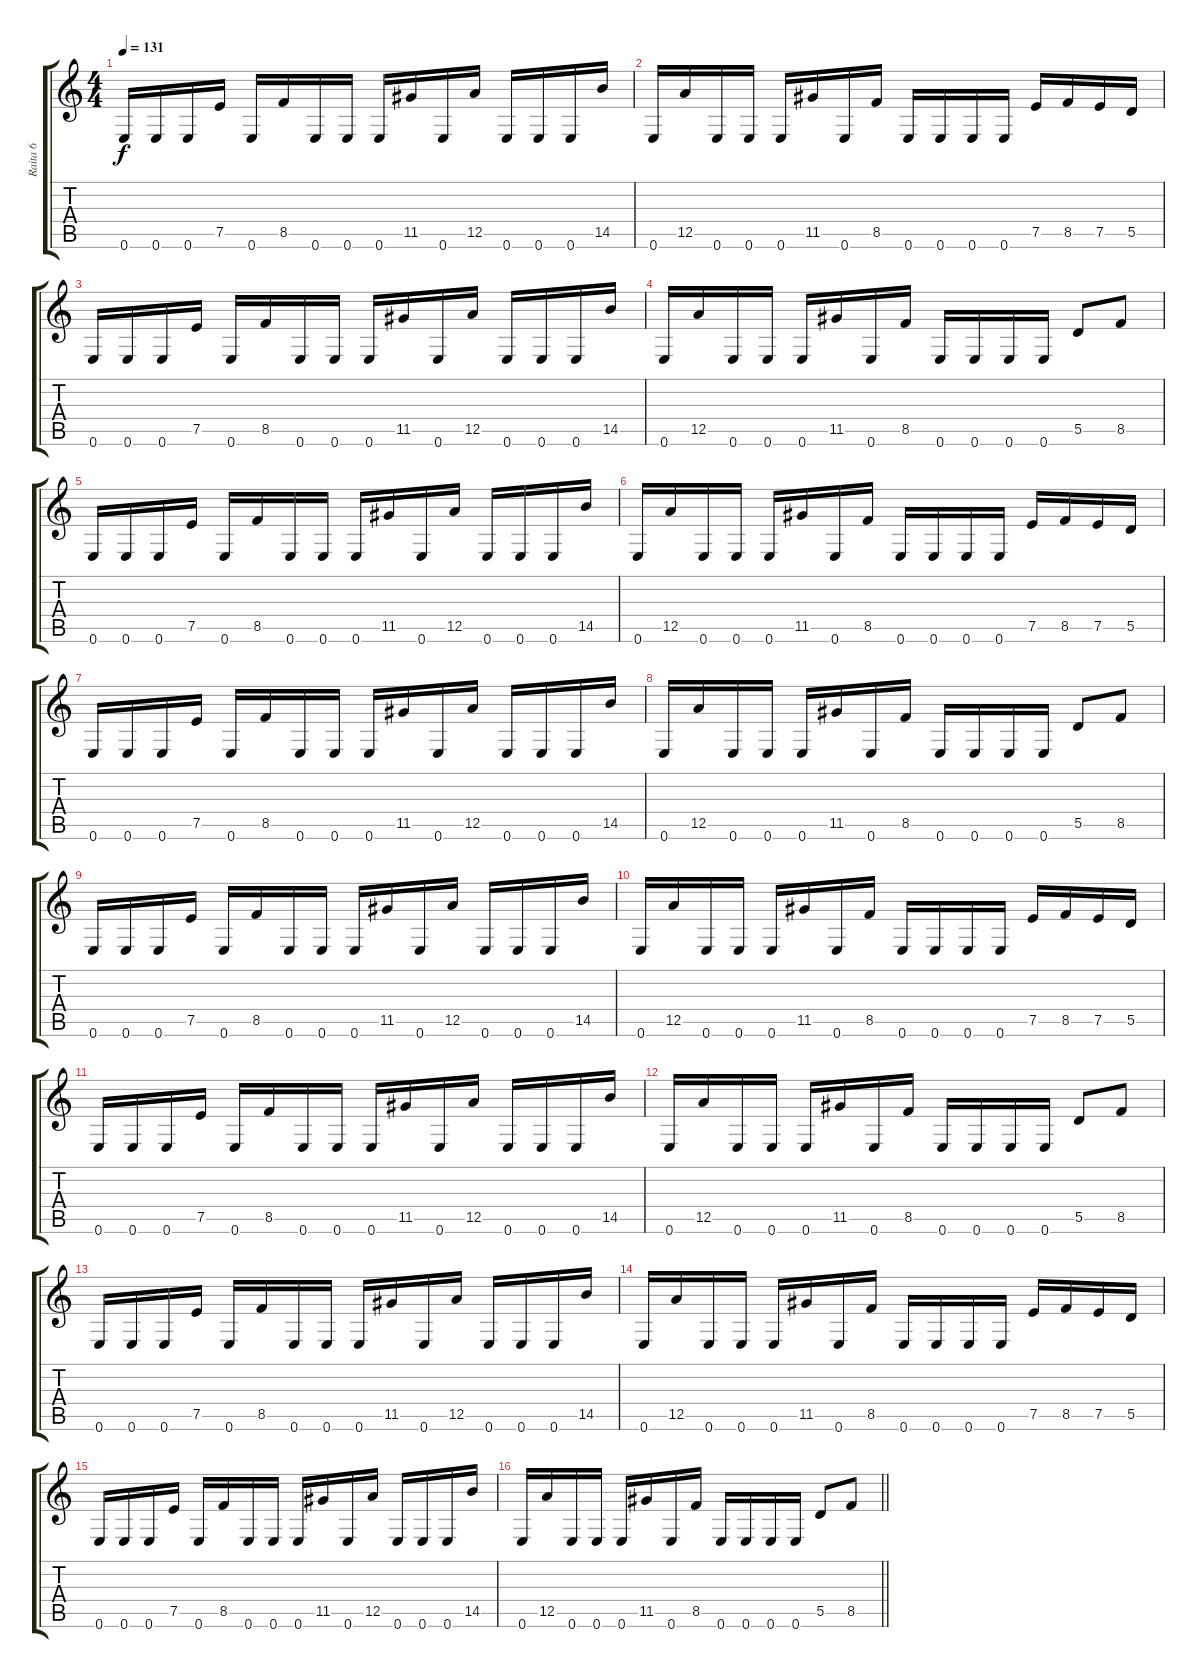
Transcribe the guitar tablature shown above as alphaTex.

\track ("Raita 6" "Raita 6") {instrument distortionguitar}
\staff {score tabs}
\tuning (E4 B3 G3 D3 A2 E2) {hide}
\ts (4 4)
\tempo 131
\clef g2
\ks c
0.6.16{dy f} 0.6.16 0.6.16 7.5.16 0.6.16 8.5.16 0.6.16 0.6.16 0.6.16 11.5.16 0.6.16 12.5.16 0.6.16 0.6.16 0.6.16 14.5.16 |
0.6.16 12.5.16 0.6.16 0.6.16 0.6.16 11.5.16 0.6.16 8.5.16 0.6.16 0.6.16 0.6.16 0.6.16 7.5.16 8.5.16 7.5.16 5.5.16 |
0.6.16 0.6.16 0.6.16 7.5.16 0.6.16 8.5.16 0.6.16 0.6.16 0.6.16 11.5.16 0.6.16 12.5.16 0.6.16 0.6.16 0.6.16 14.5.16 |
0.6.16 12.5.16 0.6.16 0.6.16 0.6.16 11.5.16 0.6.16 8.5.16 0.6.16 0.6.16 0.6.16 0.6.16 5.5.8 8.5.8 |
0.6.16 0.6.16 0.6.16 7.5.16 0.6.16 8.5.16 0.6.16 0.6.16 0.6.16 11.5.16 0.6.16 12.5.16 0.6.16 0.6.16 0.6.16 14.5.16 |
0.6.16 12.5.16 0.6.16 0.6.16 0.6.16 11.5.16 0.6.16 8.5.16 0.6.16 0.6.16 0.6.16 0.6.16 7.5.16 8.5.16 7.5.16 5.5.16 |
0.6.16 0.6.16 0.6.16 7.5.16 0.6.16 8.5.16 0.6.16 0.6.16 0.6.16 11.5.16 0.6.16 12.5.16 0.6.16 0.6.16 0.6.16 14.5.16 |
0.6.16 12.5.16 0.6.16 0.6.16 0.6.16 11.5.16 0.6.16 8.5.16 0.6.16 0.6.16 0.6.16 0.6.16 5.5.8 8.5.8 |
0.6.16 0.6.16 0.6.16 7.5.16 0.6.16 8.5.16 0.6.16 0.6.16 0.6.16 11.5.16 0.6.16 12.5.16 0.6.16 0.6.16 0.6.16 14.5.16 |
0.6.16 12.5.16 0.6.16 0.6.16 0.6.16 11.5.16 0.6.16 8.5.16 0.6.16 0.6.16 0.6.16 0.6.16 7.5.16 8.5.16 7.5.16 5.5.16 |
0.6.16 0.6.16 0.6.16 7.5.16 0.6.16 8.5.16 0.6.16 0.6.16 0.6.16 11.5.16 0.6.16 12.5.16 0.6.16 0.6.16 0.6.16 14.5.16 |
0.6.16 12.5.16 0.6.16 0.6.16 0.6.16 11.5.16 0.6.16 8.5.16 0.6.16 0.6.16 0.6.16 0.6.16 5.5.8 8.5.8 |
0.6.16 0.6.16 0.6.16 7.5.16 0.6.16 8.5.16 0.6.16 0.6.16 0.6.16 11.5.16 0.6.16 12.5.16 0.6.16 0.6.16 0.6.16 14.5.16 |
0.6.16 12.5.16 0.6.16 0.6.16 0.6.16 11.5.16 0.6.16 8.5.16 0.6.16 0.6.16 0.6.16 0.6.16 7.5.16 8.5.16 7.5.16 5.5.16 |
0.6.16 0.6.16 0.6.16 7.5.16 0.6.16 8.5.16 0.6.16 0.6.16 0.6.16 11.5.16 0.6.16 12.5.16 0.6.16 0.6.16 0.6.16 14.5.16 |
\barLineRight lightlight
0.6.16 12.5.16 0.6.16 0.6.16 0.6.16 11.5.16 0.6.16 8.5.16 0.6.16 0.6.16 0.6.16 0.6.16 5.5.8 8.5.8
